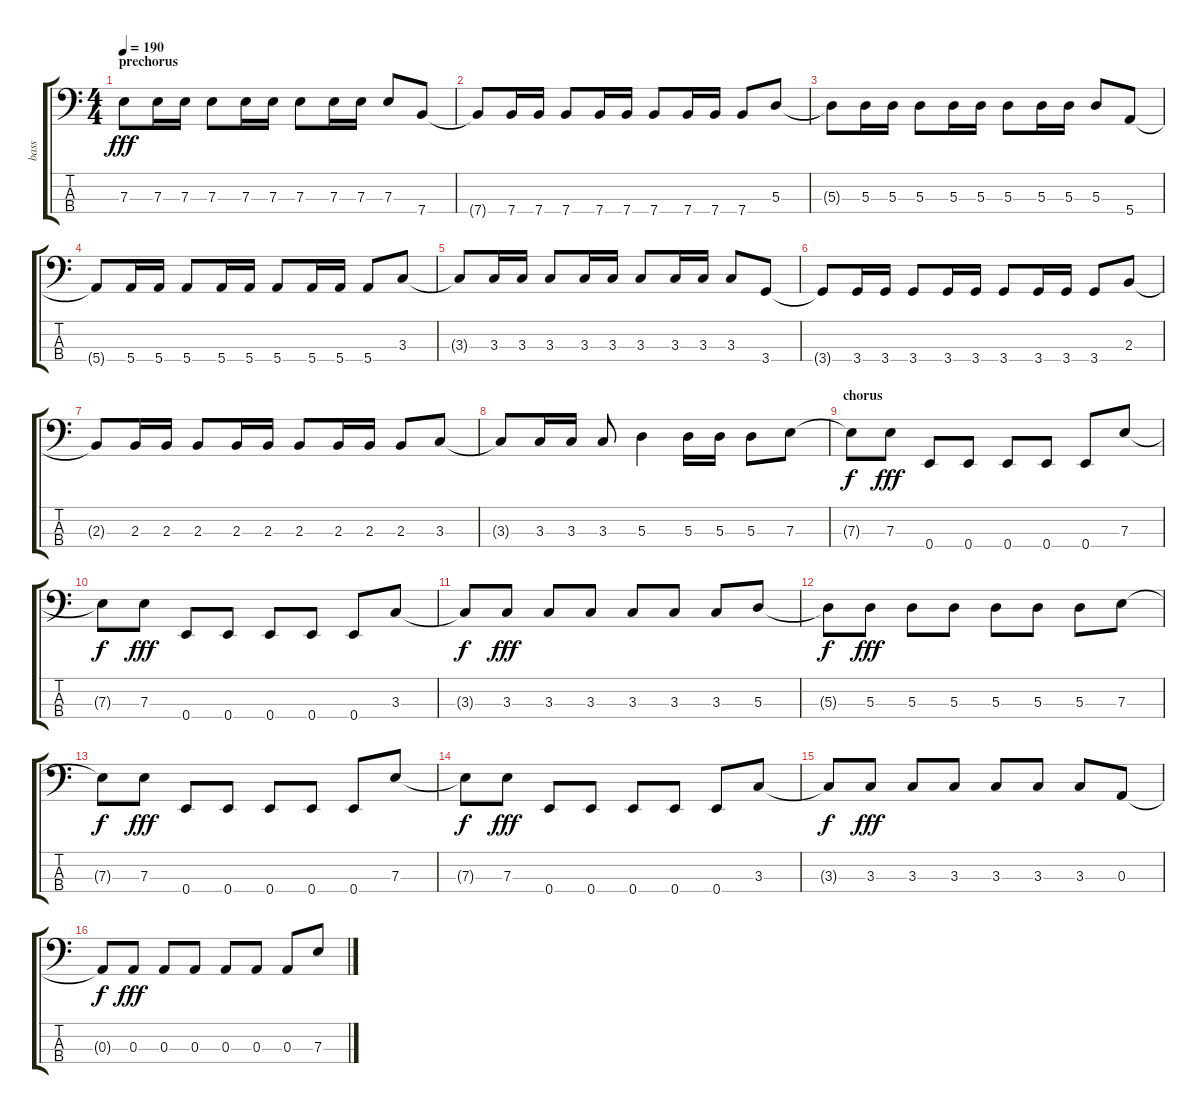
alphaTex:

\track ("bass" "bass") {instrument electricbassfinger}
\staff {score tabs}
\tuning (G2 D2 A1 E1) {hide}
\ts (4 4)
\section ("" "prechorus")
\tempo 190
\clef f4
\ks c
7.3{t}.8{dy fff} 7.3.16 7.3.16 7.3.8 7.3.16 7.3.16 7.3.8 7.3.16 7.3.16 7.3.8 7.4.8 |
7.4{t}.8 7.4.16 7.4.16 7.4.8 7.4.16 7.4.16 7.4.8 7.4.16 7.4.16 7.4.8 5.3.8 |
5.3{t}.8 5.3.16 5.3.16 5.3.8 5.3.16 5.3.16 5.3.8 5.3.16 5.3.16 5.3.8 5.4.8 |
5.4{t}.8 5.4.16 5.4.16 5.4.8 5.4.16 5.4.16 5.4.8 5.4.16 5.4.16 5.4.8 3.3.8 |
3.3{t}.8 3.3.16 3.3.16 3.3.8 3.3.16 3.3.16 3.3.8 3.3.16 3.3.16 3.3.8 3.4.8 |
3.4{t}.8 3.4.16 3.4.16 3.4.8 3.4.16 3.4.16 3.4.8 3.4.16 3.4.16 3.4.8 2.3.8 |
2.3{t}.8 2.3.16 2.3.16 2.3.8 2.3.16 2.3.16 2.3.8 2.3.16 2.3.16 2.3.8 3.3.8 |
3.3{t}.8 3.3.16 3.3.16 3.3.8 5.3.4 5.3.16 5.3.16 5.3.8 7.3.8 |
\section ("" "chorus")
7.3{t}.8{dy f} 7.3.8{dy fff} 0.4.8 0.4.8 0.4.8 0.4.8 0.4.8 7.3.8 |
7.3{t}.8{dy f} 7.3.8{dy fff} 0.4.8 0.4.8 0.4.8 0.4.8 0.4.8 3.3.8 |
3.3{t}.8{dy f} 3.3.8{dy fff} 3.3.8 3.3.8 3.3.8 3.3.8 3.3.8 5.3.8 |
5.3{t}.8{dy f} 5.3.8{dy fff} 5.3.8 5.3.8 5.3.8 5.3.8 5.3.8 7.3.8 |
7.3{t}.8{dy f} 7.3.8{dy fff} 0.4.8 0.4.8 0.4.8 0.4.8 0.4.8 7.3.8 |
7.3{t}.8{dy f} 7.3.8{dy fff} 0.4.8 0.4.8 0.4.8 0.4.8 0.4.8 3.3.8 |
3.3{t}.8{dy f} 3.3.8{dy fff} 3.3.8 3.3.8 3.3.8 3.3.8 3.3.8 0.3.8 |
0.3{t}.8{dy f} 0.3.8{dy fff} 0.3.8 0.3.8 0.3.8 0.3.8 0.3.8 7.3.8
